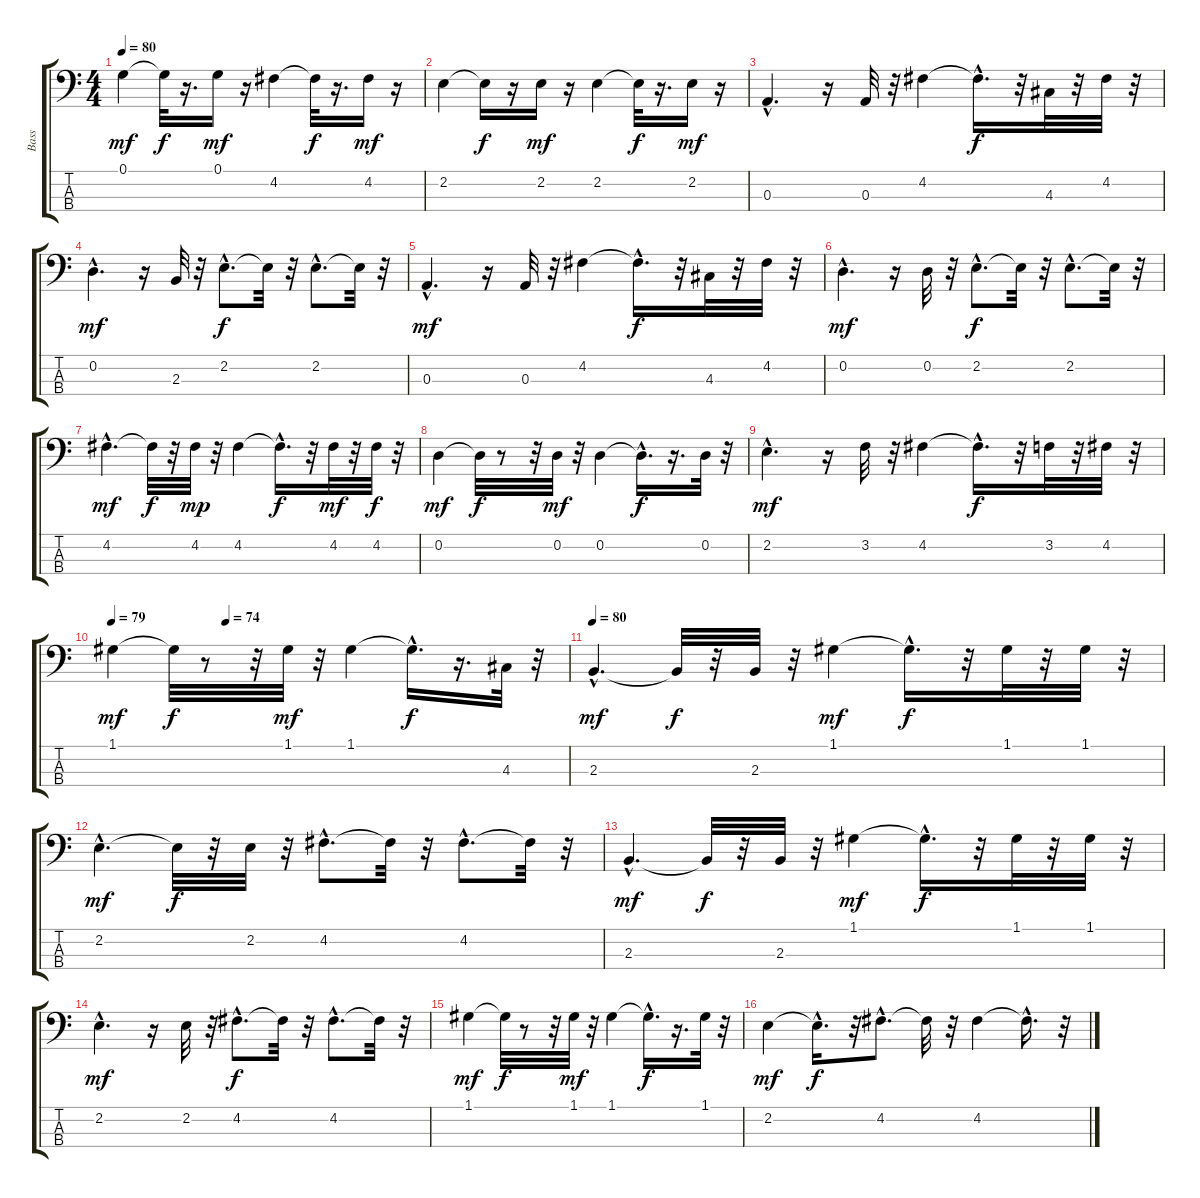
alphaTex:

\track ("Bass   " "Bass   ") {instrument fretlessbass}
\staff {score tabs}
\tuning (G2 D2 A1 E1) {hide}
\ts (4 4)
\tempo 80
\clef f4
\ks c
0.1.4{dy mf} 0.1{t}.32{dy f} r.16{d} 0.1.16{dy mf} r.16 4.2.4 4.2{t}.32{dy f} r.16{d} 4.2.16{dy mf} r.16 |
2.2.4 2.2{t}.16{dy f} r.16 2.2.16{dy mf} r.16 2.2.4 2.2{t}.32{dy f} r.16{d} 2.2.16{dy mf} r.16 |
0.3{hac}.4{d} r.16 0.3.32 r.32 4.2.4 4.2{hac t}.16{d dy f} r.32 4.3.32 r.32 4.2.32 r.32 |
0.2{hac}.4{d dy mf} r.16 2.3.32 r.32 2.2{hac}.8{d dy f} 2.2{t}.32 r.32 2.2{hac}.8{d} 2.2{t}.32 r.32 |
0.3{hac}.4{d dy mf} r.16 0.3.32 r.32 4.2.4 4.2{hac t}.16{d dy f} r.32 4.3.32 r.32 4.2.32 r.32 |
0.2{hac}.4{d dy mf} r.16 0.2.32 r.32 2.2{hac}.8{d dy f} 2.2{t}.32 r.32 2.2{hac}.8{d} 2.2{t}.32 r.32 |
4.2{hac}.4{d dy mf} 4.2{t}.32{dy f} r.32 4.2.32{dy mp} r.32 4.2.4 4.2{hac t}.16{d dy f} r.32 4.2.32{dy mf} r.32 4.2.32{dy f} r.32 |
0.2.4{dy mf} 0.2{t}.32{dy f} r.8 r.32 0.2.32{dy mf} r.32 0.2.4 0.2{hac t}.16{d dy f} r.16{d} 0.2.32 r.32 |
2.2{hac}.4{d dy mf} r.16 3.2.32 r.32 4.2.4 4.2{hac t}.16{d dy f} r.32 3.2.32 r.32 4.2.32 r.32 |
\tempo 79
\tempo (74 0.25)
1.1.4{dy mf} 1.1{t}.32{dy f} r.8 r.32 1.1.32{dy mf} r.32 1.1.4 1.1{hac t}.16{d dy f} r.16{d} 4.3.32 r.32 |
\tempo 80
2.3{hac}.4{d dy mf} 2.3{t}.32{dy f} r.32 2.3.32 r.32 1.1.4{dy mf} 1.1{hac t}.16{d dy f} r.32 1.1.32 r.32 1.1.32 r.32 |
2.2{hac}.4{d dy mf} 2.2{t}.32{dy f} r.32 2.2.32 r.32 4.2{hac}.8{d} 4.2{t}.32 r.32 4.2{hac}.8{d} 4.2{t}.32 r.32 |
2.3{hac}.4{d dy mf} 2.3{t}.32{dy f} r.32 2.3.32 r.32 1.1.4{dy mf} 1.1{hac t}.16{d dy f} r.32 1.1.32 r.32 1.1.32 r.32 |
2.2{hac}.4{d dy mf} r.16 2.2.32 r.32 4.2{hac}.8{d dy f} 4.2{t}.32 r.32 4.2{hac}.8{d} 4.2{t}.32 r.32 |
1.1.4{dy mf} 1.1{t}.32{dy f} r.8 r.32 1.1.32{dy mf} r.32 1.1.4 1.1{hac t}.16{d dy f} r.16{d} 1.1.32 r.32 |
2.2.4{dy mf} 2.2{hac t}.16{d dy f} r.32 4.2{hac}.8{d} 4.2{t}.32 r.32 4.2.4 4.2{hac t}.16{d} r.32
